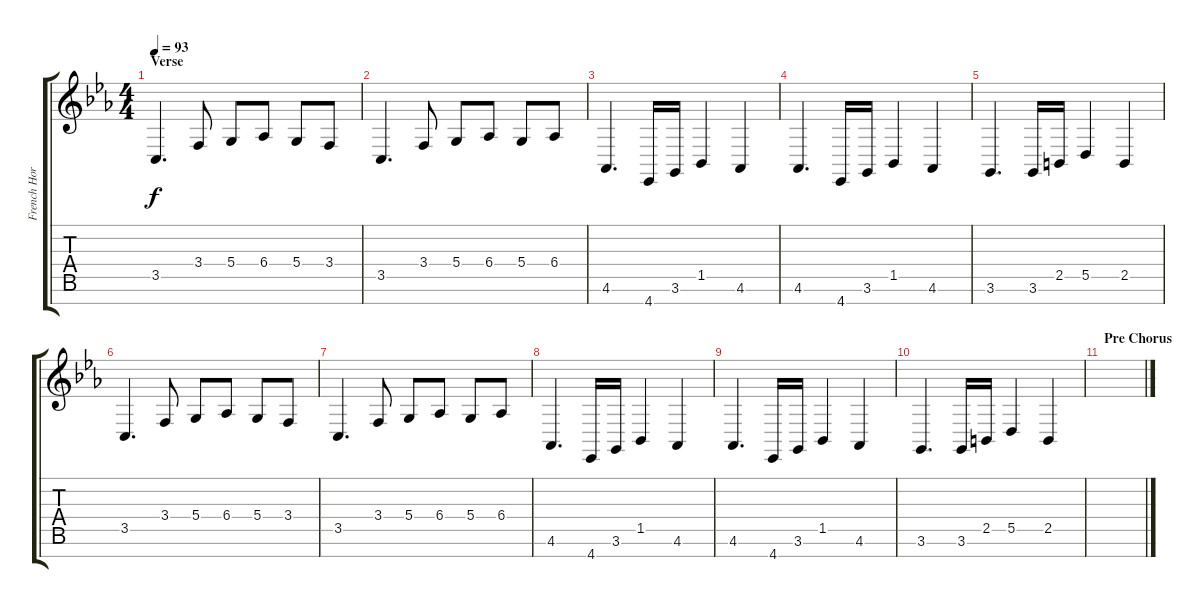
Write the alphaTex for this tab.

\track ("French Horn" "French Hor") {instrument frenchhorn}
\staff {score tabs}
\tuning (E4 B3 G3 D3 A2 E2 B1) {hide}
\ts (4 4)
\section ("" "Verse")
\tempo 93
\clef g2
\ks eb
3.5.4{d dy f} 3.4.8 5.4.8 6.4.8 5.4.8 3.4.8 |
3.5.4{d} 3.4.8 5.4.8 6.4.8 5.4.8 6.4.8 |
4.6.4{d} 4.7.16 3.6.16 1.5.4 4.6.4 |
4.6.4{d} 4.7.16 3.6.16 1.5.4 4.6.4 |
3.6.4{d} 3.6.16 2.5.16 5.5.4 2.5.4 |
3.5.4{d} 3.4.8 5.4.8 6.4.8 5.4.8 3.4.8 |
3.5.4{d} 3.4.8 5.4.8 6.4.8 5.4.8 6.4.8 |
4.6.4{d} 4.7.16 3.6.16 1.5.4 4.6.4 |
4.6.4{d} 4.7.16 3.6.16 1.5.4 4.6.4 |
3.6.4{d} 3.6.16 2.5.16 5.5.4 2.5.4 |
\section ("" "Pre Chorus")
